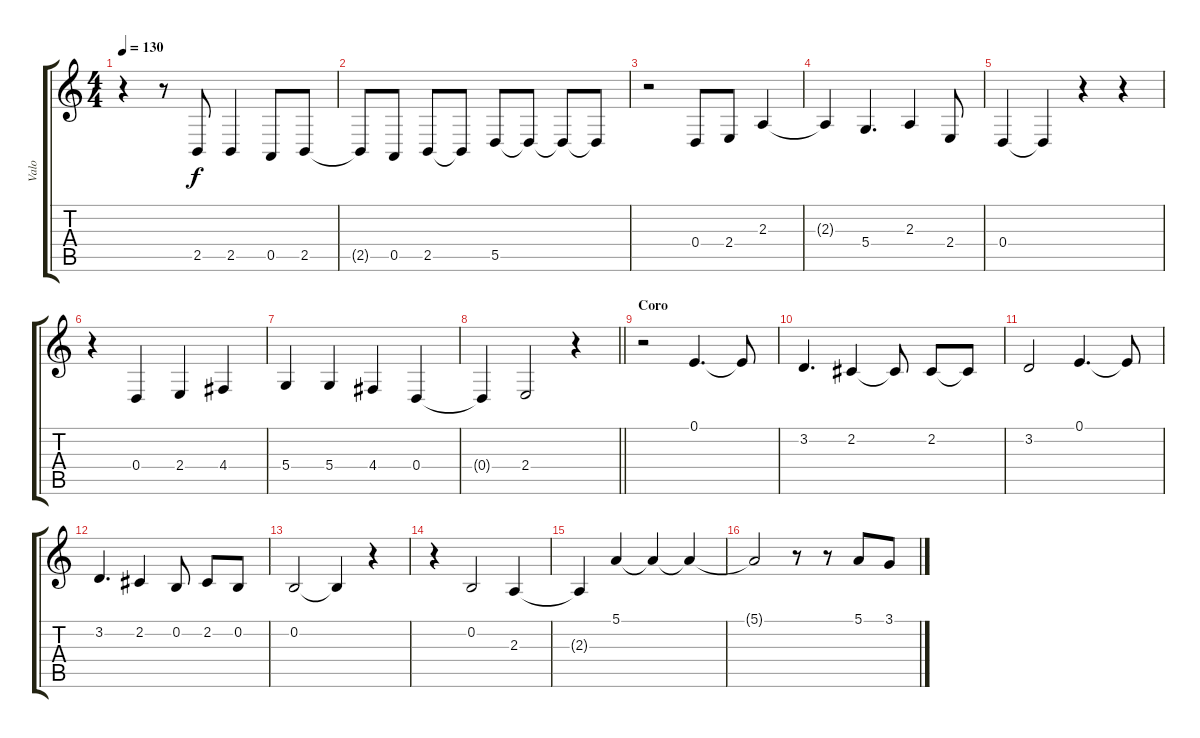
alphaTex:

\track ("Valo" "Valo") {instrument lead6voice}
\staff {score tabs}
\tuning (E4 B3 G3 D3 A2 E2) {hide}
\ts (4 4)
\tempo 130
\clef g2
\ks c
r.4{dy f} r.8 2.5.8 2.5.4 0.5.8 2.5.8 |
2.5{t}.8 0.5.8 2.5.8 2.5{t}.8 5.5.8 5.5{t}.8 5.5{t}.8 5.5{t}.8 |
r.2 0.4.8 2.4.8 2.3.4 |
2.3{t}.4 5.4.4{d} 2.3.4 2.4.8 |
0.4.4 0.4{t}.4 r.4 r.4 |
r.4 0.4.4 2.4.4 4.4.4 |
5.4.4 5.4.4 4.4.4 0.4.4 |
\barLineRight lightlight
0.4{t}.4 2.4.2 r.4 |
\section ("" "Coro")
r.2 0.1.4{d} 0.1{t}.8 |
3.2.4{d} 2.2.4 2.2{t}.8 2.2.8 2.2{t}.8 |
3.2.2 0.1.4{d} 0.1{t}.8 |
3.2.4{d} 2.2.4 0.2.8 2.2.8 0.2.8 |
0.2.2 0.2{t}.4 r.4 |
r.4 0.2.2 2.3.4 |
2.3{t}.4 5.1.4 5.1{t}.4 5.1{t}.4 |
5.1{t}.2 r.8 r.8 5.1.8 3.1.8
